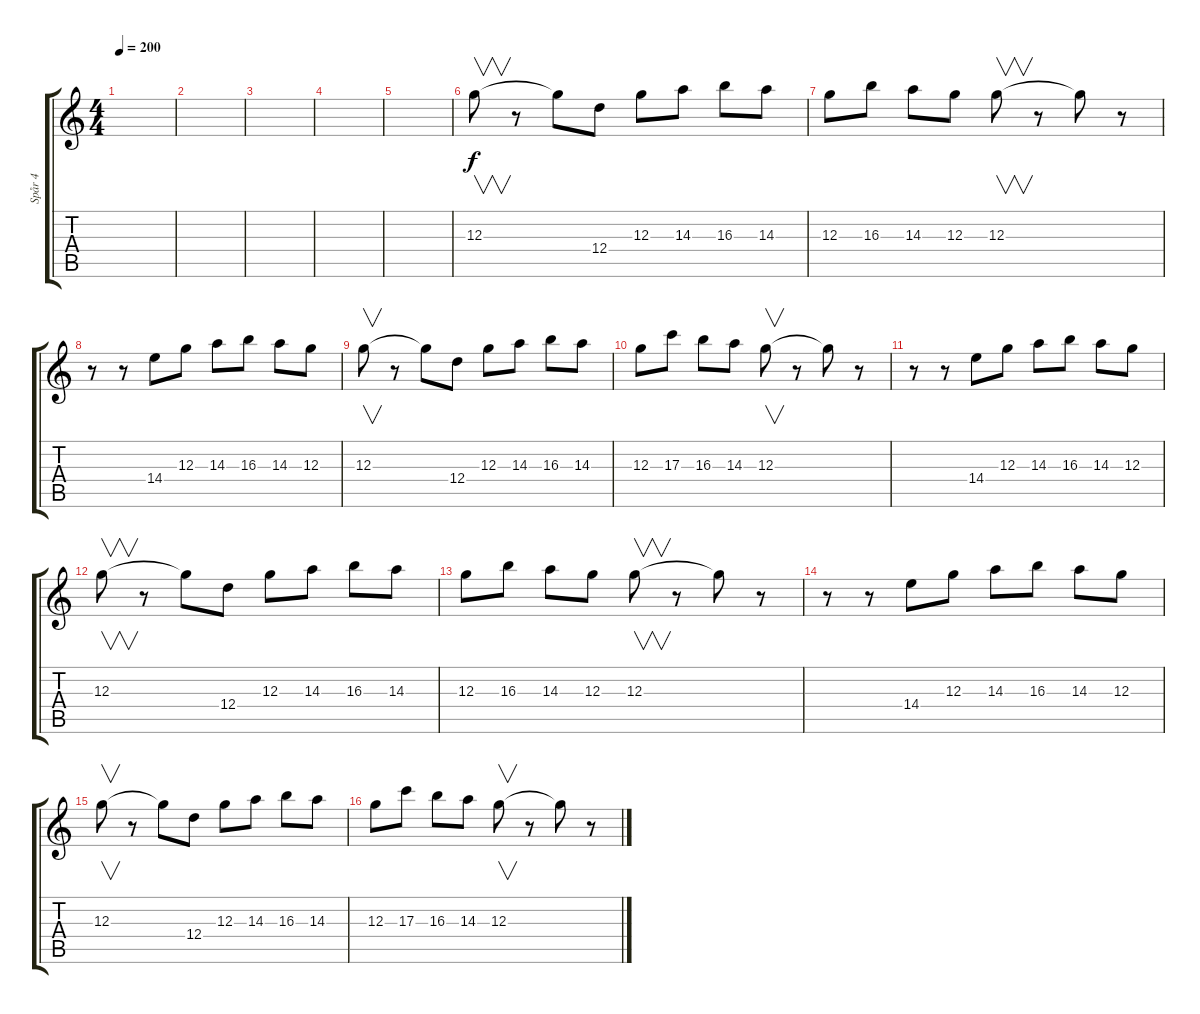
\track ("Spår 4" "Spår 4") {instrument overdrivenguitar}
\staff {score tabs}
\tuning (E4 B3 G3 D3 A2 E2) {hide}
\ts (4 4)
\tempo 200
\clef g2
\ks c
|
|
|
|
|
12.3.8{v} r.8 12.3{t}.8 12.4.8 12.3.8 14.3.8 16.3.8 14.3.8 |
12.3.8 16.3.8 14.3.8 12.3.8 12.3.8{v} r.8 12.3{t}.8 r.8 |
r.8 r.8 14.4.8 12.3.8 14.3.8 16.3.8 14.3.8 12.3.8 |
12.3.8{v} r.8 12.3{t}.8 12.4.8 12.3.8 14.3.8 16.3.8 14.3.8 |
12.3.8 17.3.8 16.3.8 14.3.8 12.3.8{v} r.8 12.3{t}.8 r.8 |
r.8 r.8 14.4.8 12.3.8 14.3.8 16.3.8 14.3.8 12.3.8 |
12.3.8{v} r.8 12.3{t}.8 12.4.8 12.3.8 14.3.8 16.3.8 14.3.8 |
12.3.8 16.3.8 14.3.8 12.3.8 12.3.8{v} r.8 12.3{t}.8 r.8 |
r.8 r.8 14.4.8 12.3.8 14.3.8 16.3.8 14.3.8 12.3.8 |
12.3.8{v} r.8 12.3{t}.8 12.4.8 12.3.8 14.3.8 16.3.8 14.3.8 |
12.3.8 17.3.8 16.3.8 14.3.8 12.3.8{v} r.8 12.3{t}.8 r.8
